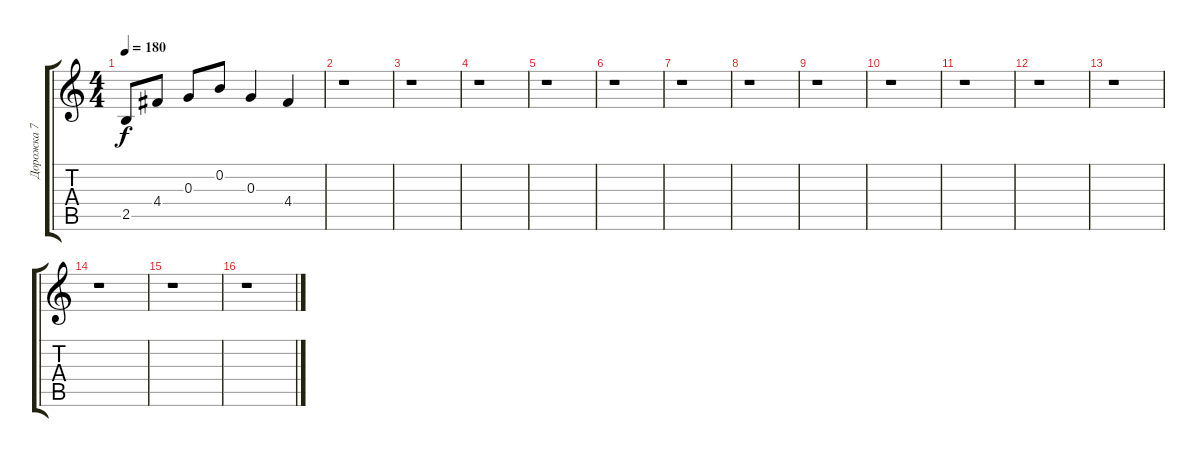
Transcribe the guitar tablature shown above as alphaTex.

\track ("Дорожка 7" "Дорожка 7") {instrument electricguitarclean}
\staff {score tabs}
\tuning (E4 B3 G3 D3 A2 E2) {hide}
\ts (4 4)
\tempo 180
\clef g2
\ks c
2.5{t}.8{dy f} 4.4.8 0.3.8 0.2.8 0.3.4 4.4.4 |
r.1 |
r.1 |
r.1 |
r.1 |
r.1 |
r.1 |
r.1 |
r.1 |
r.1 |
r.1 |
r.1 |
r.1 |
r.1 |
r.1 |
r.1
